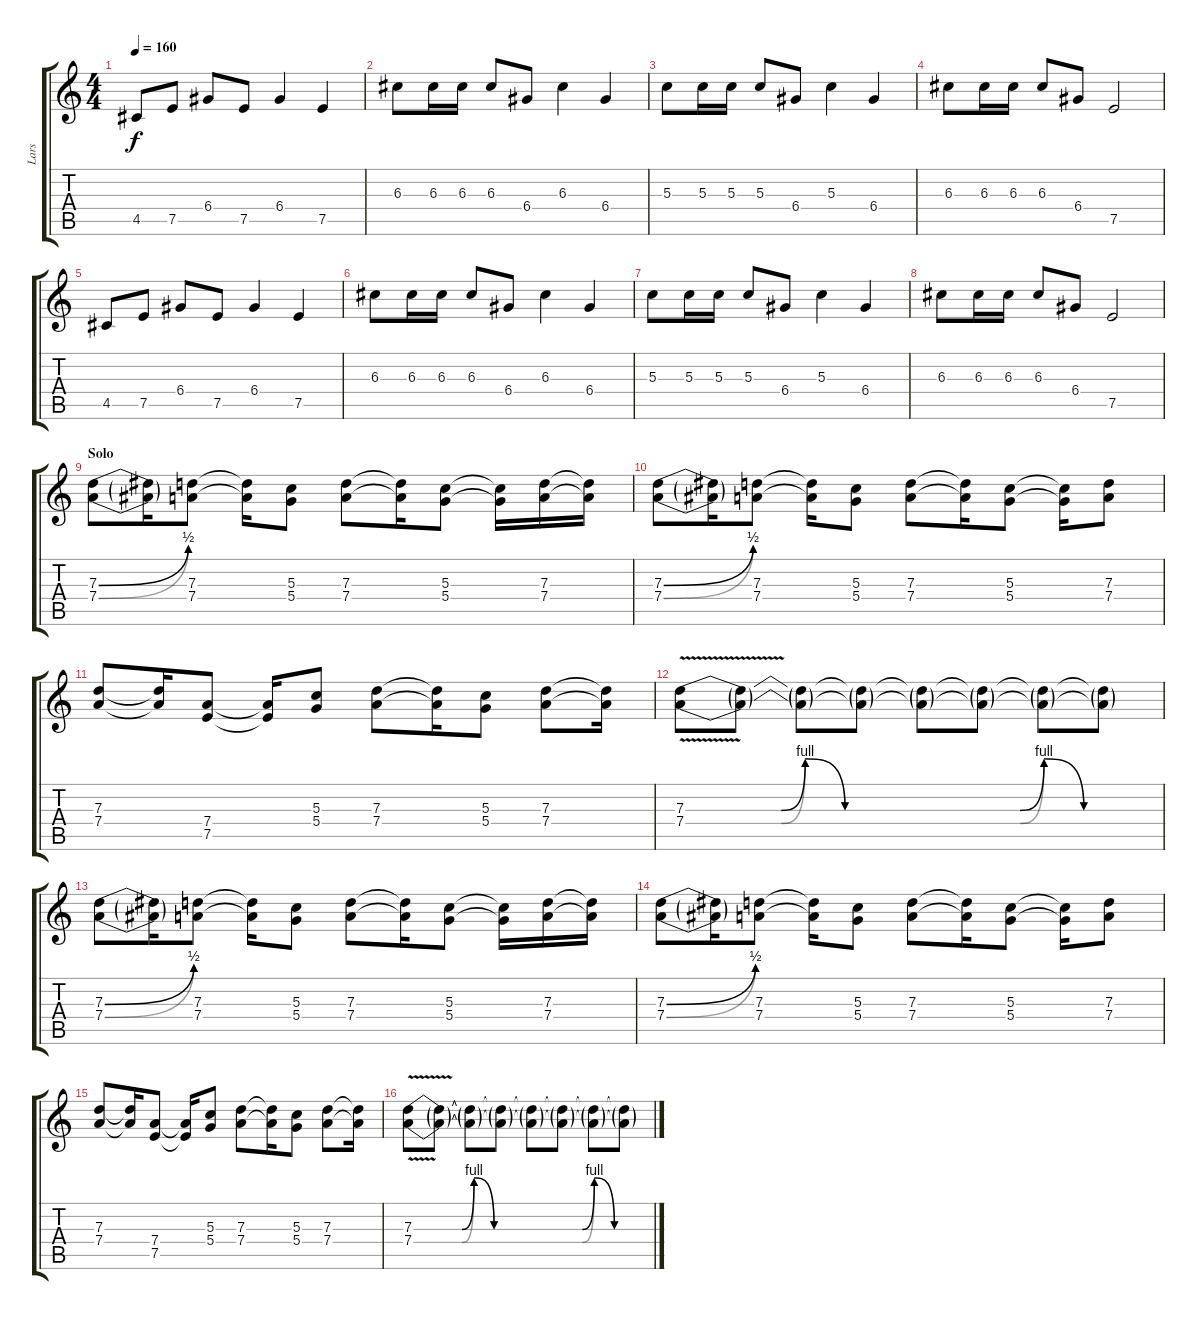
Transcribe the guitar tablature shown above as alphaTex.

\track ("Lars" "Lars") {instrument overdrivenguitar}
\staff {score tabs}
\tuning (E4 B3 G3 D3 A2 E2) {hide}
\ts (4 4)
\tempo 160
\clef g2
\ks c
4.5.8{dy f} 7.5.8 6.4.8 7.5.8 6.4.4 7.5.4 |
6.3.8 6.3.16 6.3.16 6.3.8 6.4.8 6.3.4 6.4.4 |
5.3.8 5.3.16 5.3.16 5.3.8 6.4.8 5.3.4 6.4.4 |
6.3.8 6.3.16 6.3.16 6.3.8 6.4.8 7.5.2 |
4.5.8 7.5.8 6.4.8 7.5.8 6.4.4 7.5.4 |
6.3.8 6.3.16 6.3.16 6.3.8 6.4.8 6.3.4 6.4.4 |
5.3.8 5.3.16 5.3.16 5.3.8 6.4.8 5.3.4 6.4.4 |
6.3.8 6.3.16 6.3.16 6.3.8 6.4.8 7.5.2 |
\section ("" "Solo")
(7.3{be (bend 0 0 60 2)} 7.4{be (bend 0 0 60 2)}).8 (7.3{t} 7.4{t}).16 (7.3 7.4).8 (7.3{t} 7.4{t}).16 (5.3 5.4).8 (7.3 7.4).8 (7.3{t} 7.4{t}).16 (5.3 5.4).8 (5.3{t} 5.4{t}).16 (7.3 7.4).16 (7.3{t} 7.4{t}).16 |
(7.3{be (bend 0 0 60 2)} 7.4{be (bend 0 0 60 2)}).8 (7.3{t} 7.4{t}).16 (7.3 7.4).8 (7.3{t} 7.4{t}).16 (5.3 5.4).8 (7.3 7.4).8 (7.3{t} 7.4{t}).16 (5.3 5.4).8 (5.3{t} 5.4{t}).16 (7.3 7.4).8 |
(7.3 7.4).8 (7.3{t} 7.4{t}).16 (7.4 7.5).8 (7.4{t} 7.5{t}).16 (5.3 5.4).8 (7.3 7.4).8 (7.3{t} 7.4{t}).16 (5.3 5.4).8 (7.3 7.4).8 (7.3{t} 7.4{t}).16 |
(7.3{be (custom 0 0 5 0 10 0 12 0 15 4 20 0 30 0 35 0 40 0 42 0 45 4 50 0 60 0) v} 7.4{be (custom 0 0 5 0 10 0 12 0 15 4 20 0 22 0 30 0 36 0 40 0 42 0 45 4 50 0 52 0 60 0) v}).8 (7.3{t} 7.4{t}).8 (7.3{t} 7.4{t}).8 (7.3{t} 7.4{t}).8 (7.3{t} 7.4{t}).8 (7.3{t} 7.4{t}).8 (7.3{t} 7.4{t}).8 (7.3{t} 7.4{t}).8 |
(7.3{be (bend 0 0 60 2)} 7.4{be (bend 0 0 60 2)}).8 (7.3{t} 7.4{t}).16 (7.3 7.4).8 (7.3{t} 7.4{t}).16 (5.3 5.4).8 (7.3 7.4).8 (7.3{t} 7.4{t}).16 (5.3 5.4).8 (5.3{t} 5.4{t}).16 (7.3 7.4).16 (7.3{t} 7.4{t}).16 |
(7.3{be (bend 0 0 60 2)} 7.4{be (bend 0 0 60 2)}).8 (7.3{t} 7.4{t}).16 (7.3 7.4).8 (7.3{t} 7.4{t}).16 (5.3 5.4).8 (7.3 7.4).8 (7.3{t} 7.4{t}).16 (5.3 5.4).8 (5.3{t} 5.4{t}).16 (7.3 7.4).8 |
(7.3 7.4).8 (7.3{t} 7.4{t}).16 (7.4 7.5).8 (7.4{t} 7.5{t}).16 (5.3 5.4).8 (7.3 7.4).8 (7.3{t} 7.4{t}).16 (5.3 5.4).8 (7.3 7.4).8 (7.3{t} 7.4{t}).16 |
(7.3{be (custom 0 0 5 0 10 0 12 0 15 4 20 0 30 0 35 0 40 0 42 0 45 4 50 0 60 0) v} 7.4{be (custom 0 0 5 0 10 0 12 0 15 4 20 0 22 0 30 0 36 0 40 0 42 0 45 4 50 0 52 0 60 0) v}).8 (7.3{t} 7.4{t}).8 (7.3{t} 7.4{t}).8 (7.3{t} 7.4{t}).8 (7.3{t} 7.4{t}).8 (7.3{t} 7.4{t}).8 (7.3{t} 7.4{t}).8 (7.3{t} 7.4{t}).8
